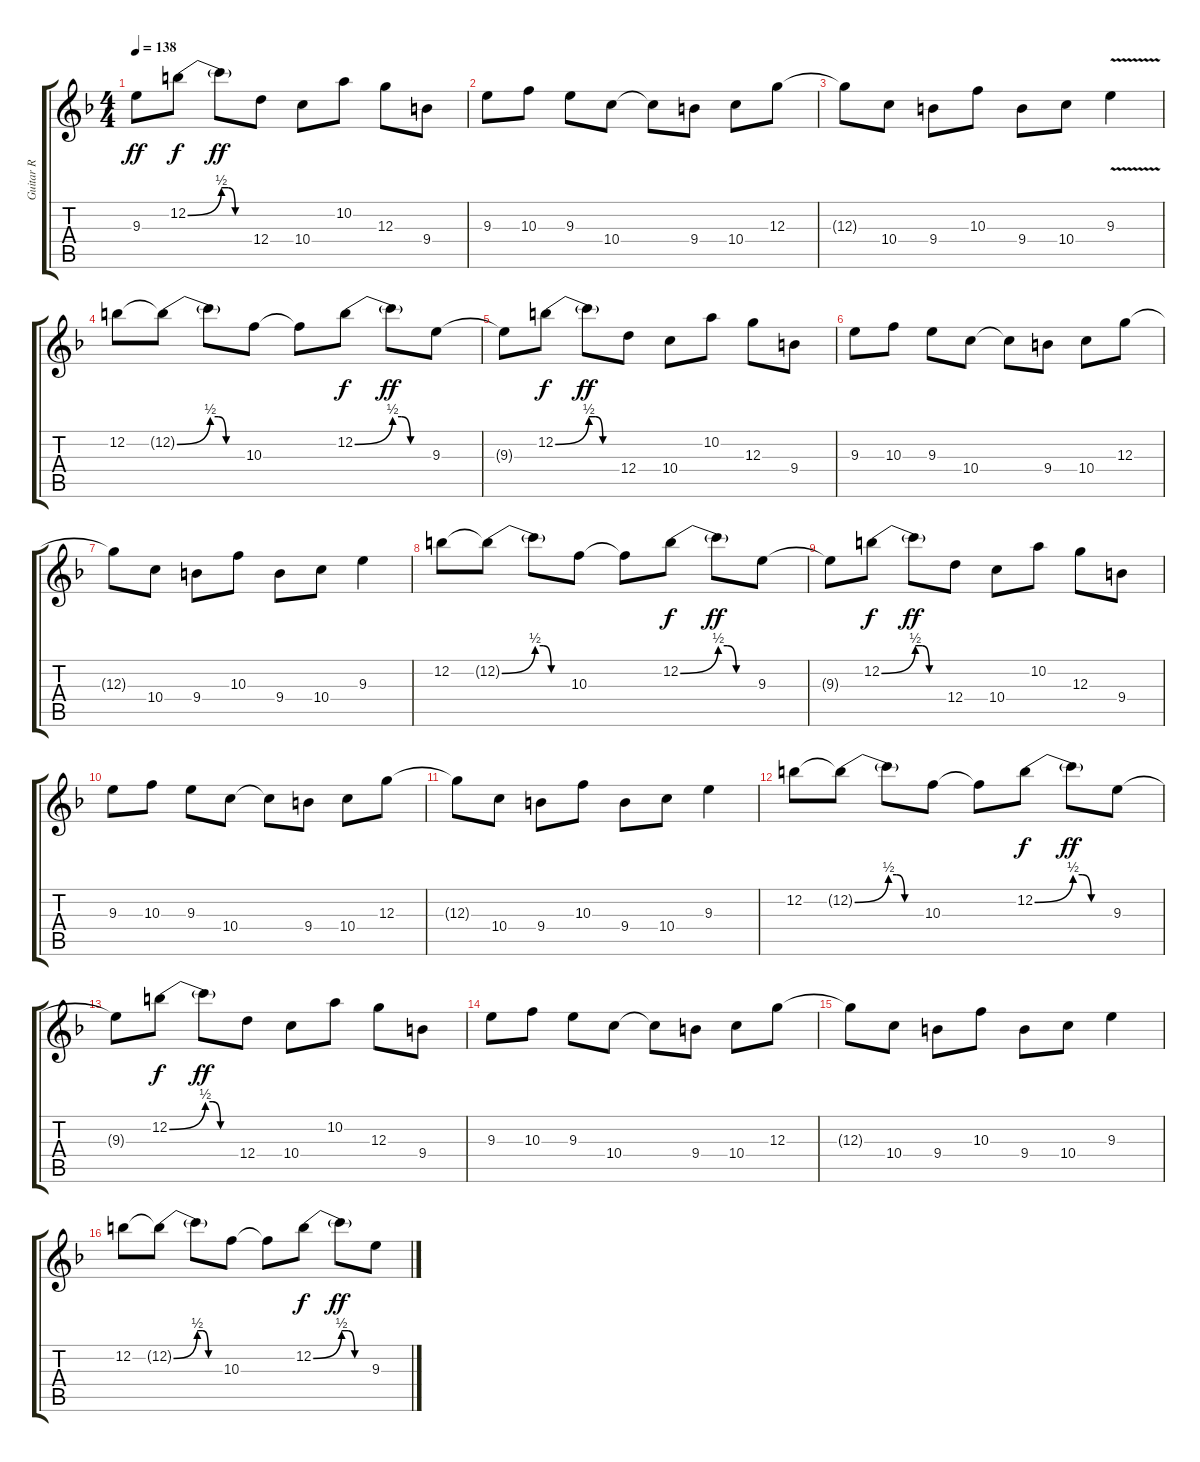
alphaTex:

\track ("Guitar R" "Guitar R") {instrument overdrivenguitar}
\staff {score tabs}
\tuning (E4 B3 G3 D3 A2 D2) {hide}
\ts (4 4)
\tempo 138
\clef g2
\ks f
9.3{t}.8{dy ff} 12.2{be (bend 0 0 60 2)}.8{dy f} 12.2{be (custom 0 2 15 2 30 0 60 0) t}.8{dy ff} 12.4.8 10.4.8 10.2.8 12.3.8 9.4.8 |
9.3.8 10.3.8 9.3.8 10.4.8 10.4{t}.8 9.4.8 10.4.8 12.3.8 |
12.3{t}.8 10.4.8 9.4.8 10.3.8 9.4.8 10.4.8 9.3{v}.4 |
12.2.8 12.2{be (bend 0 0 60 2) t}.8 12.2{be (custom 0 2 15 2 30 0 60 0) t}.8 10.3.8 10.3{t}.8 12.2{be (bend 0 0 60 2)}.8{dy f} 12.2{be (custom 0 2 15 2 30 0 60 0) t}.8{dy ff} 9.3.8 |
9.3{t}.8 12.2{be (bend 0 0 60 2)}.8{dy f} 12.2{be (custom 0 2 15 2 30 0 60 0) t}.8{dy ff} 12.4.8 10.4.8 10.2.8 12.3.8 9.4.8 |
9.3.8 10.3.8 9.3.8 10.4.8 10.4{t}.8 9.4.8 10.4.8 12.3.8 |
12.3{t}.8 10.4.8 9.4.8 10.3.8 9.4.8 10.4.8 9.3.4 |
12.2.8 12.2{be (bend 0 0 60 2) t}.8 12.2{be (custom 0 2 15 2 30 0 60 0) t}.8 10.3.8 10.3{t}.8 12.2{be (bend 0 0 60 2)}.8{dy f} 12.2{be (custom 0 2 15 2 30 0 60 0) t}.8{dy ff} 9.3.8 |
9.3{t}.8 12.2{be (bend 0 0 60 2)}.8{dy f} 12.2{be (custom 0 2 15 2 30 0 60 0) t}.8{dy ff} 12.4.8 10.4.8 10.2.8 12.3.8 9.4.8 |
9.3.8 10.3.8 9.3.8 10.4.8 10.4{t}.8 9.4.8 10.4.8 12.3.8 |
12.3{t}.8 10.4.8 9.4.8 10.3.8 9.4.8 10.4.8 9.3.4 |
12.2.8 12.2{be (bend 0 0 60 2) t}.8 12.2{be (custom 0 2 15 2 30 0 60 0) t}.8 10.3.8 10.3{t}.8 12.2{be (bend 0 0 60 2)}.8{dy f} 12.2{be (custom 0 2 15 2 30 0 60 0) t}.8{dy ff} 9.3.8 |
9.3{t}.8 12.2{be (bend 0 0 60 2)}.8{dy f} 12.2{be (custom 0 2 15 2 30 0 60 0) t}.8{dy ff} 12.4.8 10.4.8 10.2.8 12.3.8 9.4.8 |
9.3.8 10.3.8 9.3.8 10.4.8 10.4{t}.8 9.4.8 10.4.8 12.3.8 |
12.3{t}.8 10.4.8 9.4.8 10.3.8 9.4.8 10.4.8 9.3.4 |
12.2.8 12.2{be (bend 0 0 60 2) t}.8 12.2{be (custom 0 2 15 2 30 0 60 0) t}.8 10.3.8 10.3{t}.8 12.2{be (bend 0 0 60 2)}.8{dy f} 12.2{be (custom 0 2 15 2 30 0 60 0) t}.8{dy ff} 9.3.8
